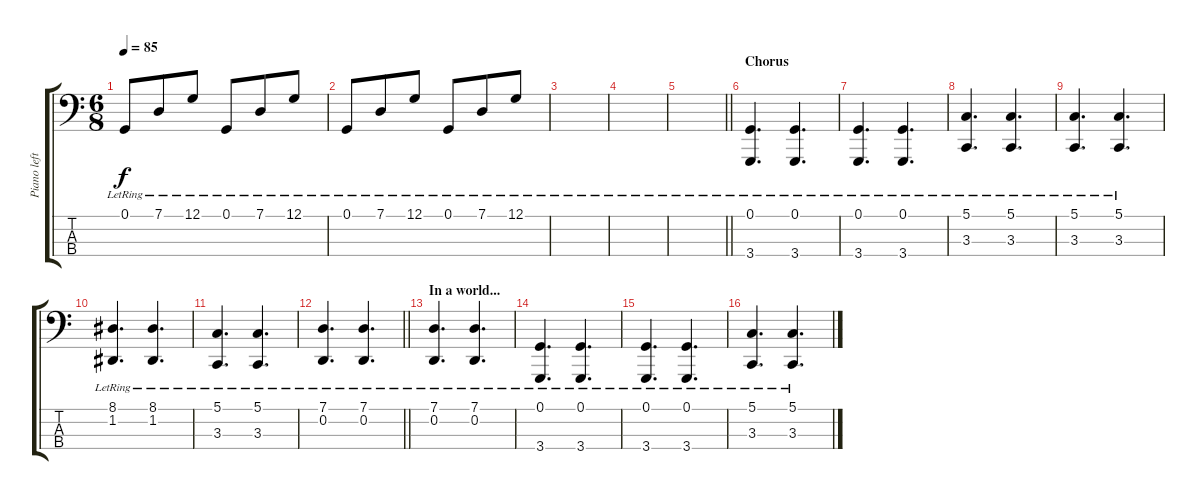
\track ("Piano left" "Piano left") {instrument acousticgrandpiano}
\staff {score tabs}
\tuning (G2 D2 A1 E1) {hide}
\ts (6 8)
\tempo 85
\clef f4
\ks c
0.1{lr}.8{dy f} 7.1{lr}.8 12.1{lr}.8 0.1{lr}.8 7.1{lr}.8 12.1{lr}.8 |
0.1{lr}.8 7.1{lr}.8 12.1{lr}.8 0.1{lr}.8 7.1{lr}.8 12.1{lr}.8 |
|
|
\barLineRight lightlight
|
\section ("" "Chorus")
(0.1{lr} 3.4).4{d} (0.1{lr} 3.4).4{d} |
(0.1{lr} 3.4).4{d} (0.1{lr} 3.4).4{d} |
(5.1 3.3{lr}).4{d} (5.1 3.3{lr}).4{d} |
(5.1 3.3{lr}).4{d} (5.1 3.3{lr}).4{d} |
(8.1 1.2{lr}).4{d} (8.1 1.2{lr}).4{d} |
(5.1 3.3{lr}).4{d} (5.1 3.3{lr}).4{d} |
\barLineRight lightlight
(7.1 0.2{lr}).4{d} (7.1 0.2{lr}).4{d} |
\section ("" "In a world...")
(7.1 0.2{lr}).4{d} (7.1 0.2{lr}).4{d} |
(0.1{lr} 3.4).4{d} (0.1{lr} 3.4).4{d} |
(0.1{lr} 3.4).4{d} (0.1{lr} 3.4).4{d} |
(5.1 3.3{lr}).4{d} (5.1 3.3{lr}).4{d}
